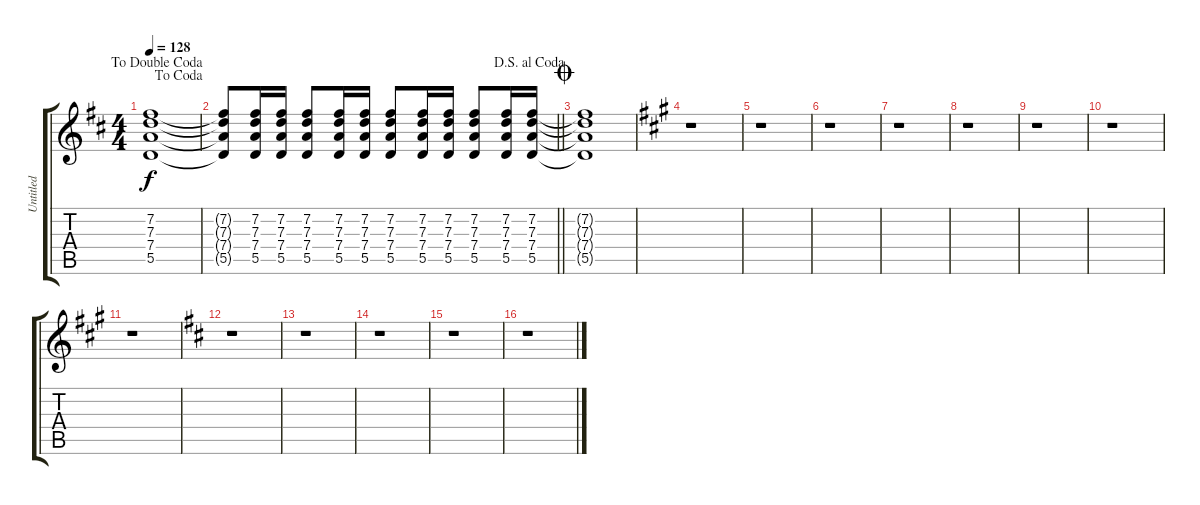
\track ("Untitled" "Untitled") {instrument overdrivenguitar}
\staff {score tabs}
\tuning (E4 B3 G3 D3 A2 E2) {hide}
\ts (4 4)
\jump dacoda
\jump dadoublecoda
\tempo 128
\clef g2
\ks d
(7.2 7.3 7.4 5.5).1{dy f} |
\jump dalsegnoalcoda
\barLineRight lightlight
(7.2{t} 7.3{t} 7.4{t} 5.5{t}).8 (7.2 7.3 7.4 5.5).16 (7.2 7.3 7.4 5.5).16 (7.2 7.3 7.4 5.5).8 (7.2 7.3 7.4 5.5).16 (7.2 7.3 7.4 5.5).16 (7.2 7.3 7.4 5.5).8 (7.2 7.3 7.4 5.5).16 (7.2 7.3 7.4 5.5).16 (7.2 7.3 7.4 5.5).8 (7.2 7.3 7.4 5.5).16 (7.2 7.3 7.4 5.5).16 |
\jump coda
(7.2{t} 7.3{t} 7.4{t} 5.5{t}).1 |
\ks a
r.1 |
r.1 |
r.1 |
r.1 |
r.1 |
r.1 |
r.1 |
r.1 |
\ks d
r.1 |
r.1 |
r.1 |
r.1 |
r.1
